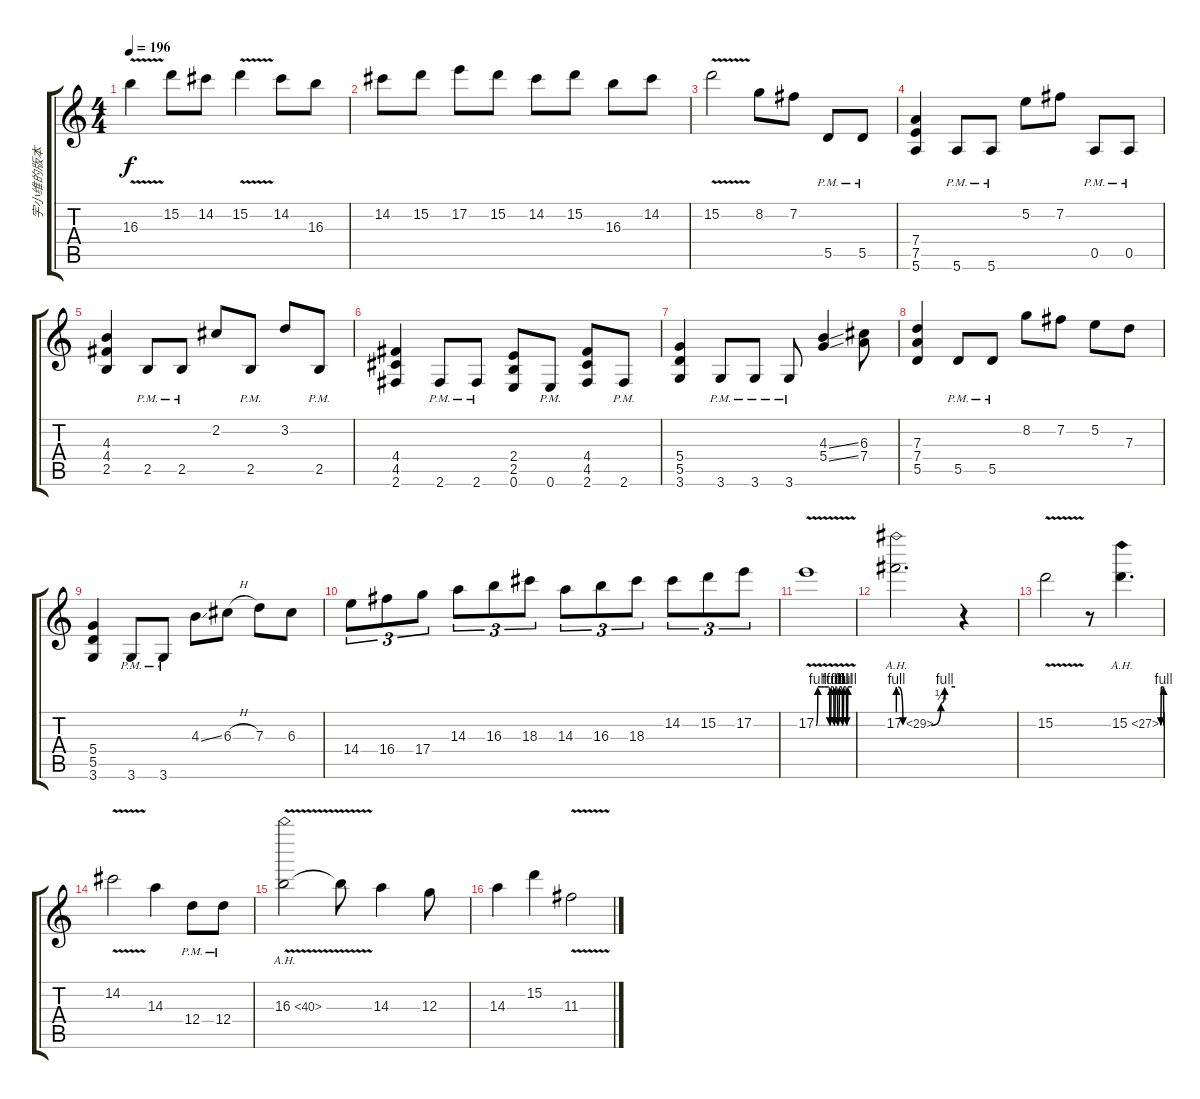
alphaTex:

\track ("宇小维的版本" "宇小维的版本") {instrument distortionguitar}
\staff {score tabs}
\tuning (E4 B3 G3 D3 A2 E2) {hide}
\ts (4 4)
\tempo 196
\clef g2
\ks c
16.3{v}.4{dy f} 15.2.8 14.2.8 15.2{v}.4 14.2.8 16.3.8 |
14.2.8 15.2.8 17.2.8 15.2.8 14.2.8 15.2.8 16.3.8 14.2.8 |
15.2{v}.2 8.2.8 7.2.8 5.5{pm}.8 5.5{pm}.8 |
(7.4 7.5 5.6).4 5.6{pm}.8 5.6{pm}.8 5.2.8 7.2.8 0.5{pm}.8 0.5{pm}.8 |
(4.3 4.4 2.5).4 2.5{pm}.8 2.5{pm}.8 2.2.8 2.5{pm}.8 3.2.8 2.5{pm}.8 |
(4.4 4.5 2.6).4 2.6{pm}.8 2.6{pm}.8 (2.4 2.5 0.6).8 0.6{pm}.8 (4.4 4.5 2.6).8 2.6{pm}.8 |
(5.4 5.5 3.6).4 3.6{pm}.8 3.6{pm}.8 3.6{pm}.8 (4.3{ss} 5.4{ss}).4 (6.3 7.4).8 |
(7.3 7.4 5.5).4 5.5{pm}.8 5.5{pm}.8 8.2.8 7.2.8 5.2.8 7.3.8 |
(5.4 5.5 3.6).4 3.6{pm}.8 3.6{pm}.8 4.3{ss}.8 6.3{h}.8 7.3.8 6.3.8 |
14.4.8{tu (3 2)} 16.4.8{tu (3 2)} 17.4.8{tu (3 2)} 14.3.8{tu (3 2)} 16.3.8{tu (3 2)} 18.3.8{tu (3 2)} 14.3.8{tu (3 2)} 16.3.8{tu (3 2)} 18.3.8{tu (3 2)} 14.2.8{tu (3 2)} 15.2.8{tu (3 2)} 17.2.8{tu (3 2)} |
17.2{be (custom 0 0 3 4 14 4 21 4 23 0 25 4 28 4 30 0 32 4 34 4 36 0 39 4 42 4 44 0 46 4 49 4 51 0 53 4 58 4 60 4) v}.1 |
17.2{be (custom 0 4 5 0 35 0 45 1 49 4 60 4) ah 12}.2{d} r.4 |
15.2{v}.2 r.8 15.2{be (custom 0 0 2 4 34 4 40 0 60 0) ah 12}.4{d} |
14.2{v}.2 14.3.4 12.4{pm}.8 12.4{pm}.8 |
16.3{ah 24 v}.2 16.3{t}.8 14.3.4 12.3.8 |
14.3.4 15.2.4 11.3{v}.2
